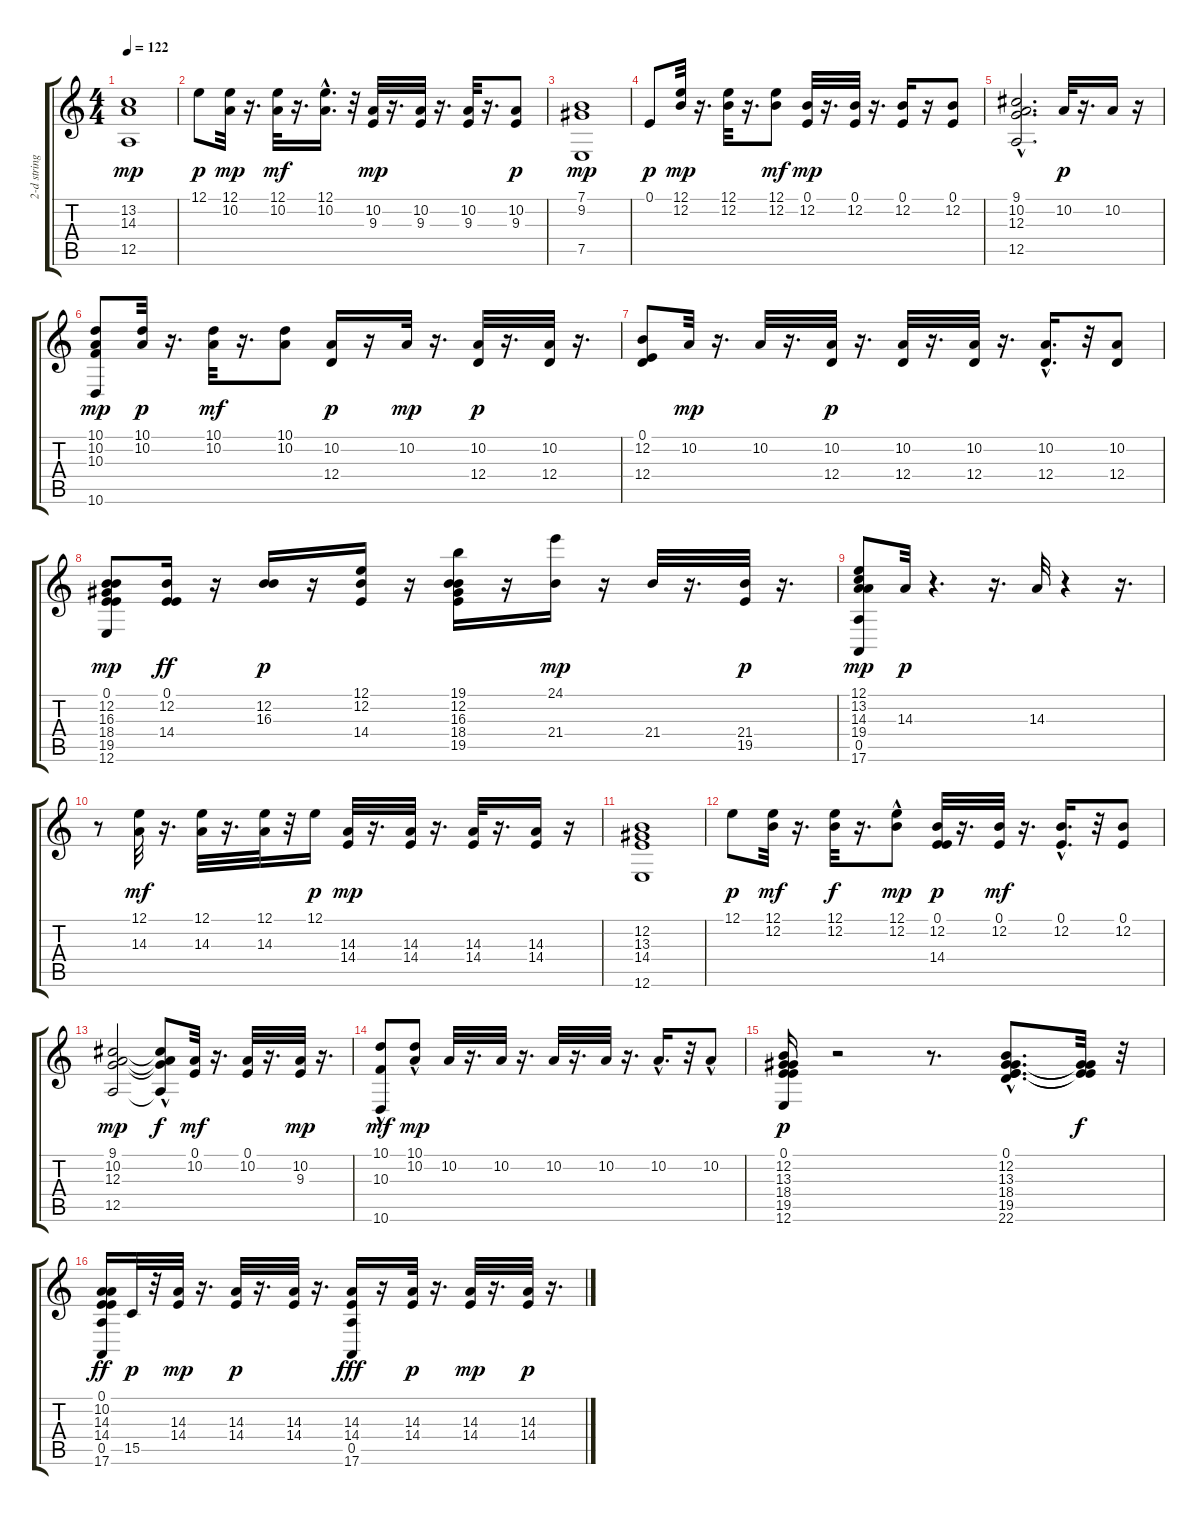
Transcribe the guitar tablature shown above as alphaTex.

\track ("2-d strings" "2-d string") {instrument stringensemble1}
\staff {score tabs}
\tuning (E4 B3 G3 D3 A2 E2) {hide}
\ts (4 4)
\tempo 122
\clef g2
\ks c
(13.2 14.3 12.5).1{dy mp} |
12.1.8{dy p} (12.1 10.2).32{dy mp} r.16{d} (12.1 10.2).32{dy mf} r.16{d} (12.1{hac} 10.2).16{d} r.32 (10.2 9.3).32{dy mp} r.16{d} (10.2 9.3).32 r.16{d} (10.2 9.3).32 r.16{d} (10.2 9.3).8{dy p} |
(7.1 9.2 7.5).1{dy mp} |
0.1.8{dy p} (12.1 12.2).32{dy mp} r.16{d} (12.1 12.2).32 r.16{d} (12.1 12.2).8{dy mf} (0.1 12.2).32{dy mp} r.16{d} (0.1 12.2).32 r.16{d} (0.1 12.2).16 r.16 (0.1 12.2).8 |
(9.1 10.2{hac} 12.3 12.5).2{d} 10.2.32{dy p} r.16{d} 10.2.16 r.16 |
(10.1 10.2 10.3 10.6).8{dy mp} (10.1 10.2).32{dy p} r.16{d} (10.1 10.2).32{dy mf} r.16{d} (10.1 10.2).8 (10.2 12.4).16{dy p} r.16 10.2.32{dy mp} r.16{d} (10.2 12.4).32{dy p} r.16{d} (10.2 12.4).32 r.16{d} |
(0.1 12.2 12.4).8 10.2.32{dy mp} r.16{d} 10.2.32 r.16{d} (10.2 12.4).32{dy p} r.16{d} (10.2 12.4).32 r.16{d} (10.2 12.4).32 r.16{d} (10.2{hac} 12.4).16{d} r.32 (10.2 12.4).8 |
(0.1 12.2 16.3 18.4 19.5 12.6).8{dy mp} (0.1 12.2 14.4).16{dy ff} r.16 (12.2 16.3).16{dy p} r.16 (12.1 12.2 14.4).16 r.16 (19.1 12.2 16.3 18.4 19.5).16 r.16 (24.1 21.4).16{dy mp} r.16 21.4.32 r.16{d} (21.4 19.5).32{dy p} r.16{d} |
(12.1 13.2 14.3 19.4 0.5 17.6).8{dy mp} 14.3.32{dy p} r.4{d} r.16{d} 14.3.32 r.4 r.16{d} |
r.8 (12.1 14.3).32{dy mf} r.16{d} (12.1 14.3).32 r.16{d} (12.1 14.3).32 r.32 12.1.16{dy p} (14.3 14.4).32{dy mp} r.16{d} (14.3 14.4).32 r.16{d} (14.3 14.4).32 r.16{d} (14.3 14.4).16 r.16 |
(12.2 13.3 14.4 12.6).1 |
12.1.8{dy p} (12.1 12.2).32{dy mf} r.16{d} (12.1 12.2).32{dy f} r.16{d} (12.1{hac} 12.2).8{dy mp} (0.1 12.2 14.4).32{dy p} r.16{d} (0.1 12.2).32{dy mf} r.16{d} (0.1 12.2{hac}).16{d} r.32 (0.1 12.2).8 |
(9.1 10.2 12.3 12.5).2{dy mp} (9.1{t} 10.2{t} 12.3{t} 12.5{hac t}).8{dy f} (0.1 10.2).32{dy mf} r.16{d} (0.1 10.2).32 r.16{d} (10.2 9.3).32{dy mp} r.16{d} |
(10.1 10.3{hac} 10.6{hac}).8{dy mf} (10.1{hac} 10.2).8{dy mp} 10.2.32 r.16{d} 10.2.32 r.16{d} 10.2.32 r.16{d} 10.2.32 r.16{d} 10.2{hac}.16{d} r.32 10.2{hac}.8 |
(0.1 12.2 13.3 18.4 19.5 12.6).16{dy p} r.2 r.8{d} (0.1{hac} 12.2 13.3{hac} 18.4{hac} 19.5{hac} 22.6).8{d} (0.1{t} 13.3{t} 18.4{t} 19.5{t}).32{dy f} r.32 |
(0.1 10.2 14.3 14.4 0.5 17.6).16{dy ff} 15.5.32{dy p} r.32 (14.3 14.4).32{dy mp} r.16{d} (14.3 14.4).32{dy p} r.16{d} (14.3 14.4).32 r.16{d} (14.3 14.4 0.5 17.6).16{dy fff} r.16 (14.3 14.4).32{dy p} r.16{d} (14.3 14.4).32{dy mp} r.16{d} (14.3 14.4).32{dy p} r.16{d}
